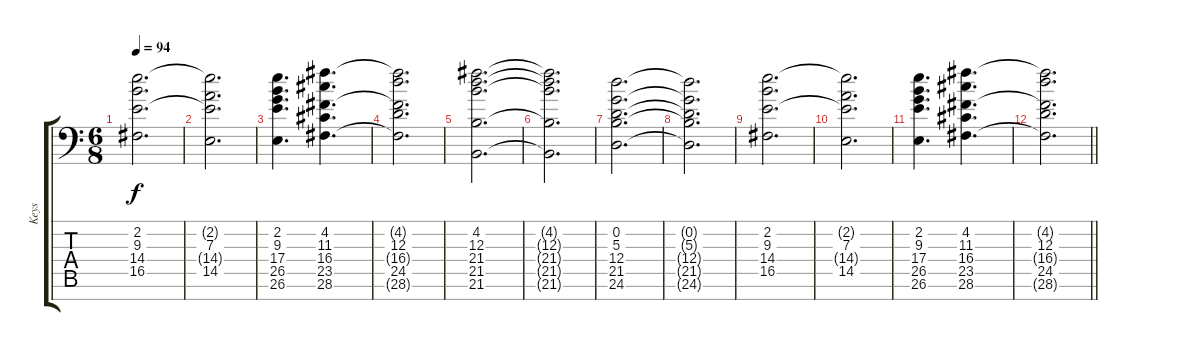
\track ("Keys" "Keys") {instrument pad7halo}
\staff {score tabs}
\tuning (D6 D5 D4 D3 D2 D1 D0) {hide}
\ts (6 8)
\tempo 94
\clef f4
\ks c
(2.2 9.3 14.4 16.5).2{d dy f} |
(2.2{t} 7.3 14.4{t} 14.5).2{d} |
(2.2 9.3 17.4 26.5 26.6).4{d} (4.2 11.3 16.4 23.5 28.6).4{d} |
(4.2{t} 12.3 16.4{t} 24.5 28.6{t}).2{d} |
(4.2 12.3 21.4 21.5 21.6).2{d} |
(4.2{t} 12.3{t} 21.4{t} 21.5{t} 21.6{t}).2{d} |
(0.2 5.3 12.4 21.5 24.6).2{d} |
(0.2{t} 5.3{t} 12.4{t} 21.5{t} 24.6{t}).2{d} |
(2.2 9.3 14.4 16.5).2{d} |
(2.2{t} 7.3 14.4{t} 14.5).2{d} |
(2.2 9.3 17.4 26.5 26.6).4{d} (4.2 11.3 16.4 23.5 28.6).4{d} |
\barLineRight lightlight
(4.2{t} 12.3 16.4{t} 24.5 28.6{t}).2{d}
